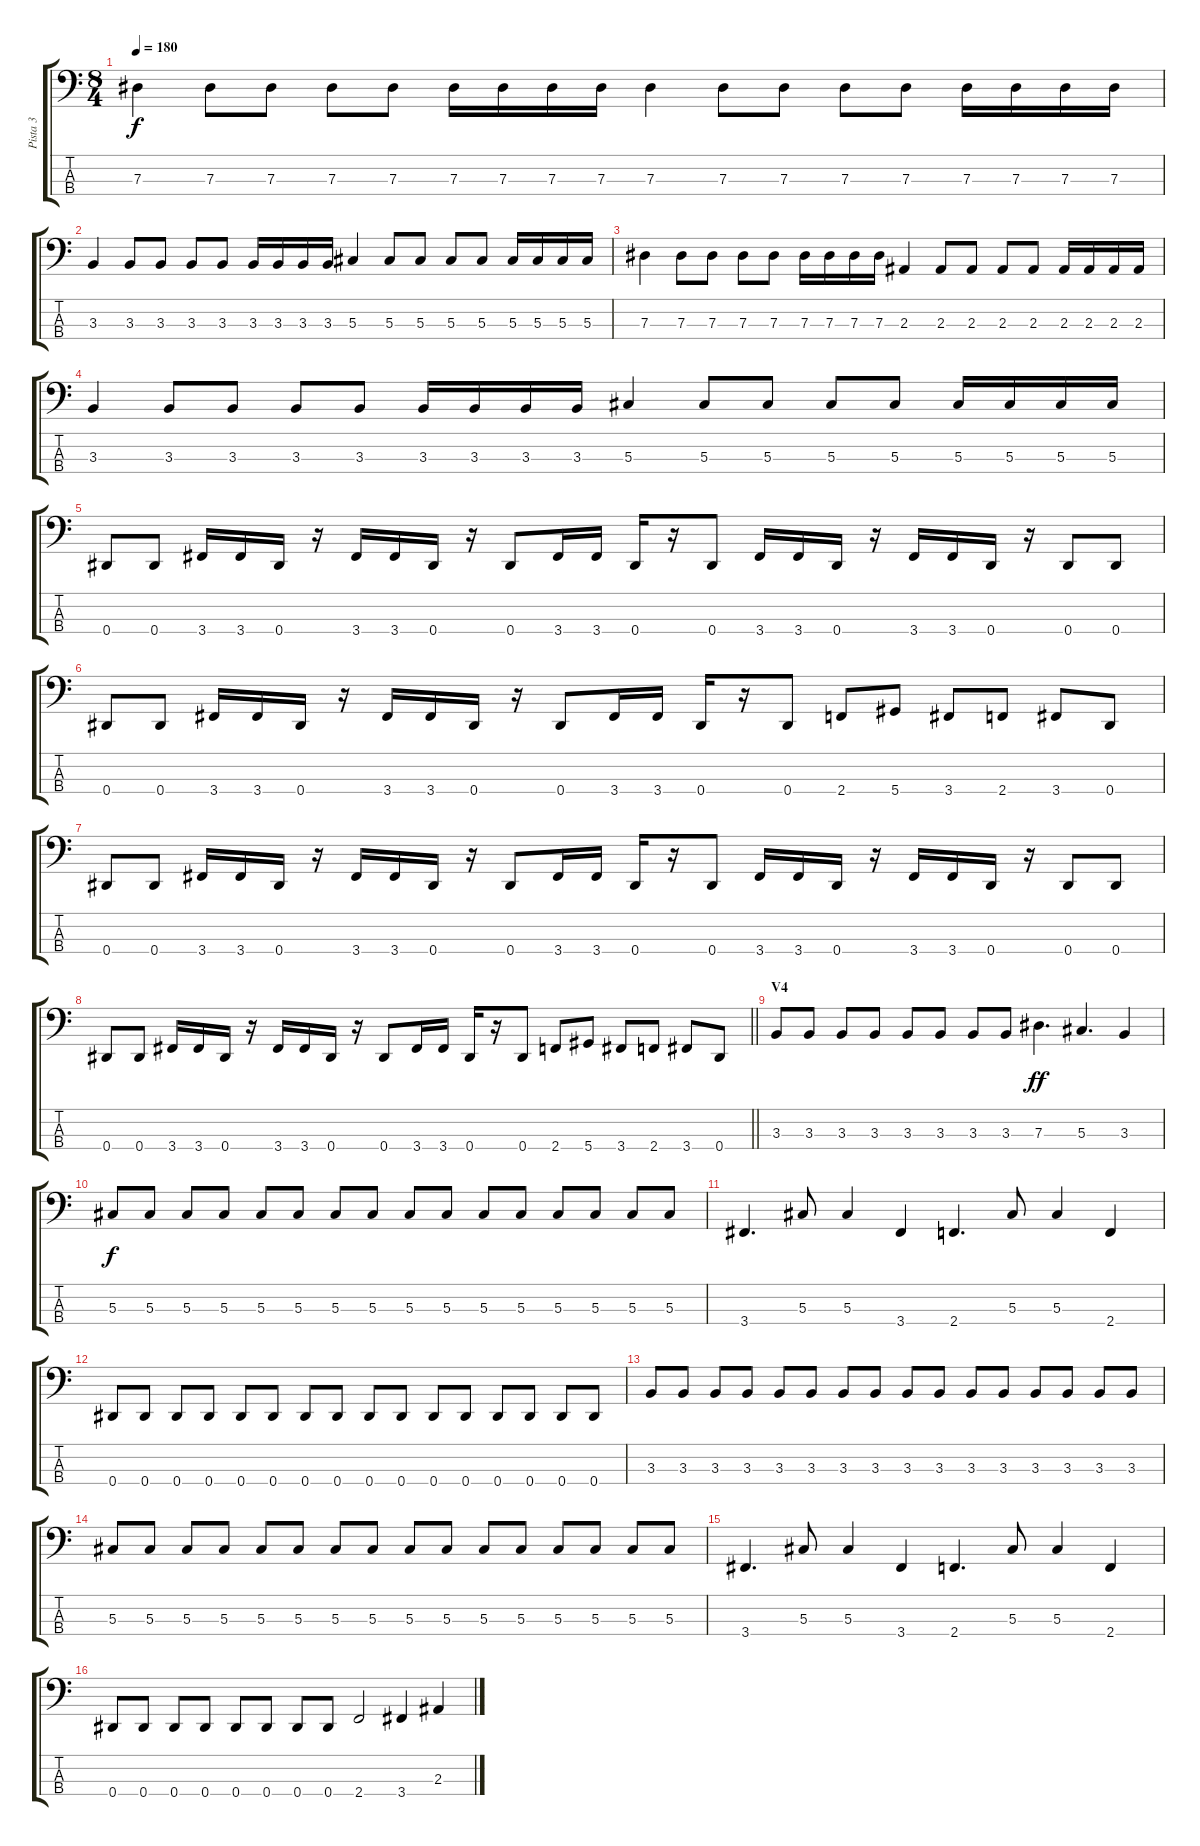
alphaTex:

\track ("Pista 3" "Pista 3") {instrument electricbassfinger}
\staff {score tabs}
\tuning (Gb2 Db2 Ab1 Eb1) {hide}
\ts (8 4)
\tempo 180
\clef f4
\ks c
7.3.4{dy f} 7.3.8 7.3.8 7.3.8 7.3.8 7.3.16 7.3.16 7.3.16 7.3.16 7.3.4 7.3.8 7.3.8 7.3.8 7.3.8 7.3.16 7.3.16 7.3.16 7.3.16 |
3.3.4 3.3.8 3.3.8 3.3.8 3.3.8 3.3.16 3.3.16 3.3.16 3.3.16 5.3.4 5.3.8 5.3.8 5.3.8 5.3.8 5.3.16 5.3.16 5.3.16 5.3.16 |
7.3.4 7.3.8 7.3.8 7.3.8 7.3.8 7.3.16 7.3.16 7.3.16 7.3.16 2.3.4 2.3.8 2.3.8 2.3.8 2.3.8 2.3.16 2.3.16 2.3.16 2.3.16 |
3.3.4 3.3.8 3.3.8 3.3.8 3.3.8 3.3.16 3.3.16 3.3.16 3.3.16 5.3.4 5.3.8 5.3.8 5.3.8 5.3.8 5.3.16 5.3.16 5.3.16 5.3.16 |
0.4.8 0.4.8 3.4.16 3.4.16 0.4.16 r.16 3.4.16 3.4.16 0.4.16 r.16 0.4.8 3.4.16 3.4.16 0.4.16 r.16 0.4.8 3.4.16 3.4.16 0.4.16 r.16 3.4.16 3.4.16 0.4.16 r.16 0.4.8 0.4.8 |
0.4.8 0.4.8 3.4.16 3.4.16 0.4.16 r.16 3.4.16 3.4.16 0.4.16 r.16 0.4.8 3.4.16 3.4.16 0.4.16 r.16 0.4.8 2.4.8 5.4.8 3.4.8 2.4.8 3.4.8 0.4.8 |
0.4.8 0.4.8 3.4.16 3.4.16 0.4.16 r.16 3.4.16 3.4.16 0.4.16 r.16 0.4.8 3.4.16 3.4.16 0.4.16 r.16 0.4.8 3.4.16 3.4.16 0.4.16 r.16 3.4.16 3.4.16 0.4.16 r.16 0.4.8 0.4.8 |
\barLineRight lightlight
0.4.8 0.4.8 3.4.16 3.4.16 0.4.16 r.16 3.4.16 3.4.16 0.4.16 r.16 0.4.8 3.4.16 3.4.16 0.4.16 r.16 0.4.8 2.4.8 5.4.8 3.4.8 2.4.8 3.4.8 0.4.8 |
\section ("" "V4")
3.3.8 3.3.8 3.3.8 3.3.8 3.3.8 3.3.8 3.3.8 3.3.8 7.3.4{d dy ff} 5.3.4{d} 3.3.4 |
5.3.8{dy f} 5.3.8 5.3.8 5.3.8 5.3.8 5.3.8 5.3.8 5.3.8 5.3.8 5.3.8 5.3.8 5.3.8 5.3.8 5.3.8 5.3.8 5.3.8 |
3.4.4{d} 5.3.8 5.3.4 3.4.4 2.4.4{d} 5.3.8 5.3.4 2.4.4 |
0.4.8 0.4.8 0.4.8 0.4.8 0.4.8 0.4.8 0.4.8 0.4.8 0.4.8 0.4.8 0.4.8 0.4.8 0.4.8 0.4.8 0.4.8 0.4.8 |
3.3.8 3.3.8 3.3.8 3.3.8 3.3.8 3.3.8 3.3.8 3.3.8 3.3.8 3.3.8 3.3.8 3.3.8 3.3.8 3.3.8 3.3.8 3.3.8 |
5.3.8 5.3.8 5.3.8 5.3.8 5.3.8 5.3.8 5.3.8 5.3.8 5.3.8 5.3.8 5.3.8 5.3.8 5.3.8 5.3.8 5.3.8 5.3.8 |
3.4.4{d} 5.3.8 5.3.4 3.4.4 2.4.4{d} 5.3.8 5.3.4 2.4.4 |
0.4.8 0.4.8 0.4.8 0.4.8 0.4.8 0.4.8 0.4.8 0.4.8 2.4.2 3.4.4 2.3.4
